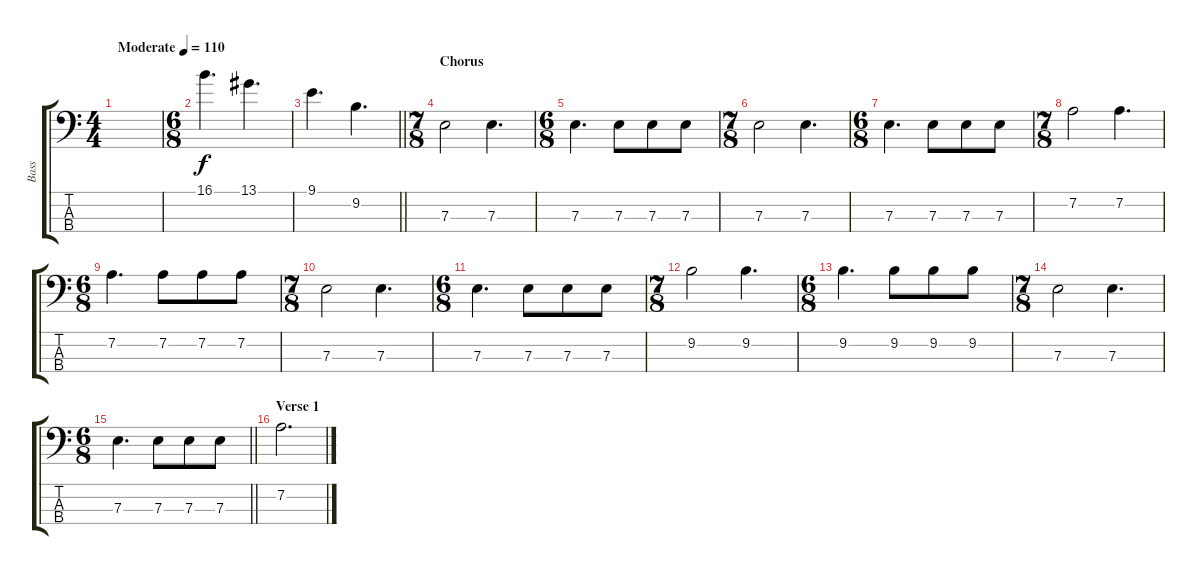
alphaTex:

\track ("Bass" "Bass") {instrument electricbassfinger}
\staff {score tabs}
\tuning (G2 D2 A1 E1) {hide}
\ts (4 4)
\tempo (110 "Moderate")
\clef f4
\ks c
|
\ts (6 8)
16.1.4{d} 13.1.4{d} |
\barLineRight lightlight
9.1.4{d} 9.2.4{d} |
\ts (7 8)
\section ("" "Chorus")
7.3.2 7.3.4{d} |
\ts (6 8)
7.3.4{d} 7.3.8 7.3.8 7.3.8 |
\ts (7 8)
7.3.2 7.3.4{d} |
\ts (6 8)
7.3.4{d} 7.3.8 7.3.8 7.3.8 |
\ts (7 8)
7.2.2 7.2.4{d} |
\ts (6 8)
7.2.4{d} 7.2.8 7.2.8 7.2.8 |
\ts (7 8)
7.3.2 7.3.4{d} |
\ts (6 8)
7.3.4{d} 7.3.8 7.3.8 7.3.8 |
\ts (7 8)
9.2.2 9.2.4{d} |
\ts (6 8)
9.2.4{d} 9.2.8 9.2.8 9.2.8 |
\ts (7 8)
7.3.2 7.3.4{d} |
\ts (6 8)
\barLineRight lightlight
7.3.4{d} 7.3.8 7.3.8 7.3.8 |
\section ("" "Verse 1")
7.2.2{d}
